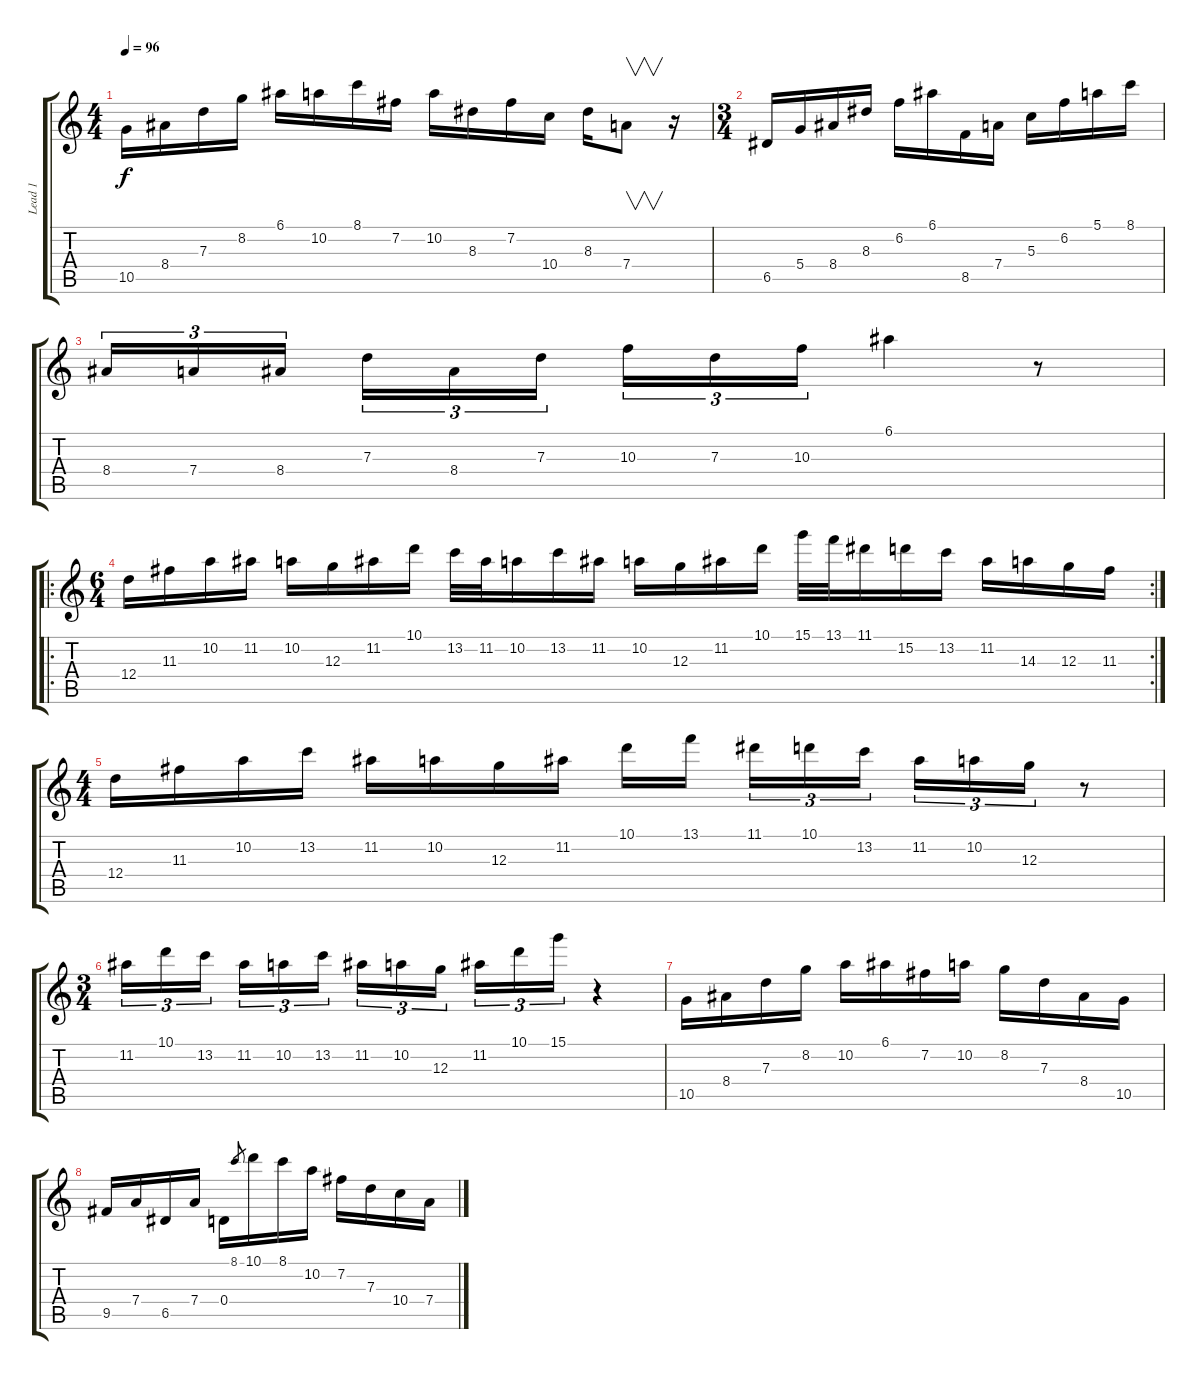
\track ("Lead 1" "Lead 1") {instrument electricguitarmuted}
\staff {score tabs}
\tuning (E4 B3 G3 D3 A2 E2) {hide}
\ts (4 4)
\tempo 96
\clef g2
\ks c
10.5.16{dy f} 8.4.16 7.3.16 8.2.16 6.1.16 10.2.16 8.1.16 7.2.16 10.2.16 8.3.16 7.2.16 10.4.16 8.3.16 7.4.8{v} r.16 |
\ts (3 4)
6.5.16 5.4.16 8.4.16 8.3.16 6.2.16 6.1.16 8.5.16 7.4.16 5.3.16 6.2.16 5.1.16 8.1.16 |
8.4.16{tu (3 2)} 7.4.16{tu (3 2)} 8.4.16{tu (3 2)} 7.3.16{tu (3 2)} 8.4.16{tu (3 2)} 7.3.16{tu (3 2)} 10.3.16{tu (3 2)} 7.3.16{tu (3 2)} 10.3.16{tu (3 2)} 6.1.4 r.8 |
\ro
\rc 2
\ts (6 4)
12.4.16 11.3.16 10.2.16 11.2.16 10.2.16 12.3.16 11.2.16 10.1.16 13.2.32 11.2.32 10.2.16 13.2.16 11.2.16 10.2.16 12.3.16 11.2.16 10.1.16 15.1.32 13.1.32 11.1.16 15.2.16 13.2.16 11.2.16 14.3.16 12.3.16 11.3.16 |
\ts (4 4)
12.4.16 11.3.16 10.2.16 13.2.16 11.2.16 10.2.16 12.3.16 11.2.16 10.1.16 13.1.16 11.1.16{tu (3 2)} 10.1.16{tu (3 2)} 13.2.16{tu (3 2)} 11.2.16{tu (3 2)} 10.2.16{tu (3 2)} 12.3.16{tu (3 2)} r.8 |
\ts (3 4)
11.2.16{tu (3 2)} 10.1.16{tu (3 2)} 13.2.16{tu (3 2)} 11.2.16{tu (3 2)} 10.2.16{tu (3 2)} 13.2.16{tu (3 2)} 11.2.16{tu (3 2)} 10.2.16{tu (3 2)} 12.3.16{tu (3 2)} 11.2.16{tu (3 2)} 10.1.16{tu (3 2)} 15.1.16{tu (3 2)} r.4 |
10.5.16 8.4.16 7.3.16 8.2.16 10.2.16 6.1.16 7.2.16 10.2.16 8.2.16 7.3.16 8.4.16 10.5.16 |
9.5.16 7.4.16 6.5.16 7.4.16 0.4.16 8.1.8{gr} 10.1.16 8.1.16 10.2.16 7.2.16 7.3.16 10.4.16 7.4.16
